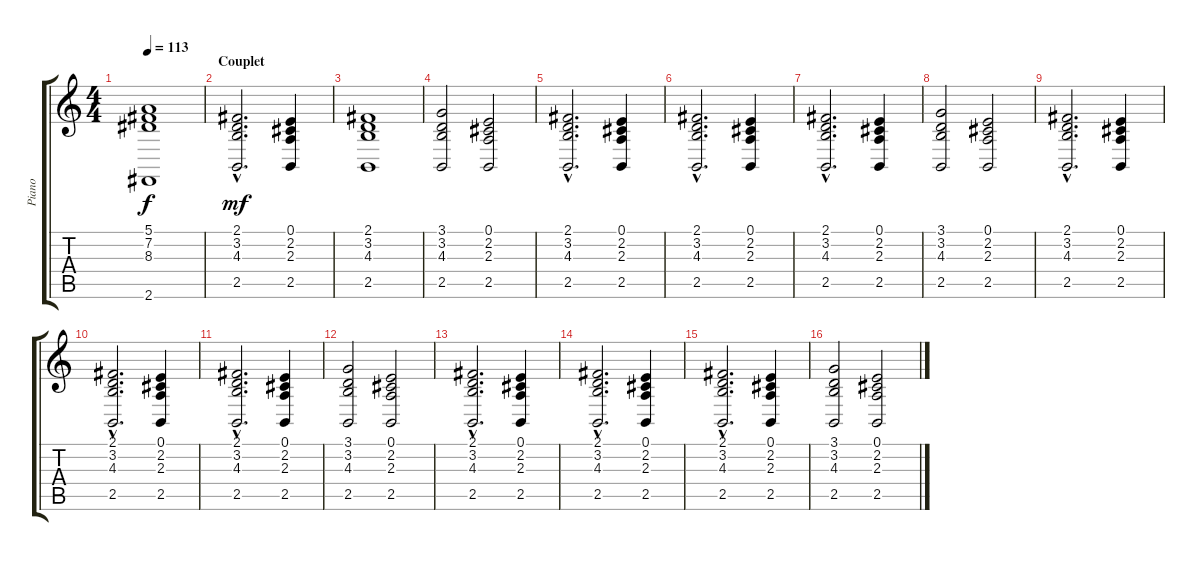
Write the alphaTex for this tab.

\track ("Piano" "Piano") {instrument electricpiano2}
\staff {score tabs}
\tuning (E4 B3 G3 D3 A2 E2) {hide}
\ts (4 4)
\tempo 113
\clef g2
\ks c
(5.1{t} 7.2{t} 8.3{t} 2.6{t}).1{dy f} |
\section ("" "Couplet")
(2.1{hac} 3.2{hac} 4.3{hac} 2.5{hac}).2{d dy mf} (0.1 2.2 2.3 2.5).4 |
(2.1 3.2 4.3 2.5).1 |
(3.1 3.2 4.3 2.5).2 (0.1 2.2 2.3 2.5).2 |
(2.1{hac} 3.2{hac} 4.3{hac} 2.5{hac}).2{d} (0.1 2.2 2.3 2.5).4 |
(2.1{hac} 3.2{hac} 4.3{hac} 2.5{hac}).2{d} (0.1 2.2 2.3 2.5).4 |
(2.1{hac} 3.2{hac} 4.3{hac} 2.5{hac}).2{d} (0.1 2.2 2.3 2.5).4 |
(3.1 3.2 4.3 2.5).2 (0.1 2.2 2.3 2.5).2 |
(2.1{hac} 3.2{hac} 4.3{hac} 2.5{hac}).2{d} (0.1 2.2 2.3 2.5).4 |
(2.1{hac} 3.2{hac} 4.3{hac} 2.5{hac}).2{d} (0.1 2.2 2.3 2.5).4 |
(2.1{hac} 3.2{hac} 4.3{hac} 2.5{hac}).2{d} (0.1 2.2 2.3 2.5).4 |
(3.1 3.2 4.3 2.5).2 (0.1 2.2 2.3 2.5).2 |
(2.1{hac} 3.2{hac} 4.3{hac} 2.5{hac}).2{d} (0.1 2.2 2.3 2.5).4 |
(2.1{hac} 3.2{hac} 4.3{hac} 2.5{hac}).2{d} (0.1 2.2 2.3 2.5).4 |
(2.1{hac} 3.2{hac} 4.3{hac} 2.5{hac}).2{d} (0.1 2.2 2.3 2.5).4 |
(3.1 3.2 4.3 2.5).2 (0.1 2.2 2.3 2.5).2
